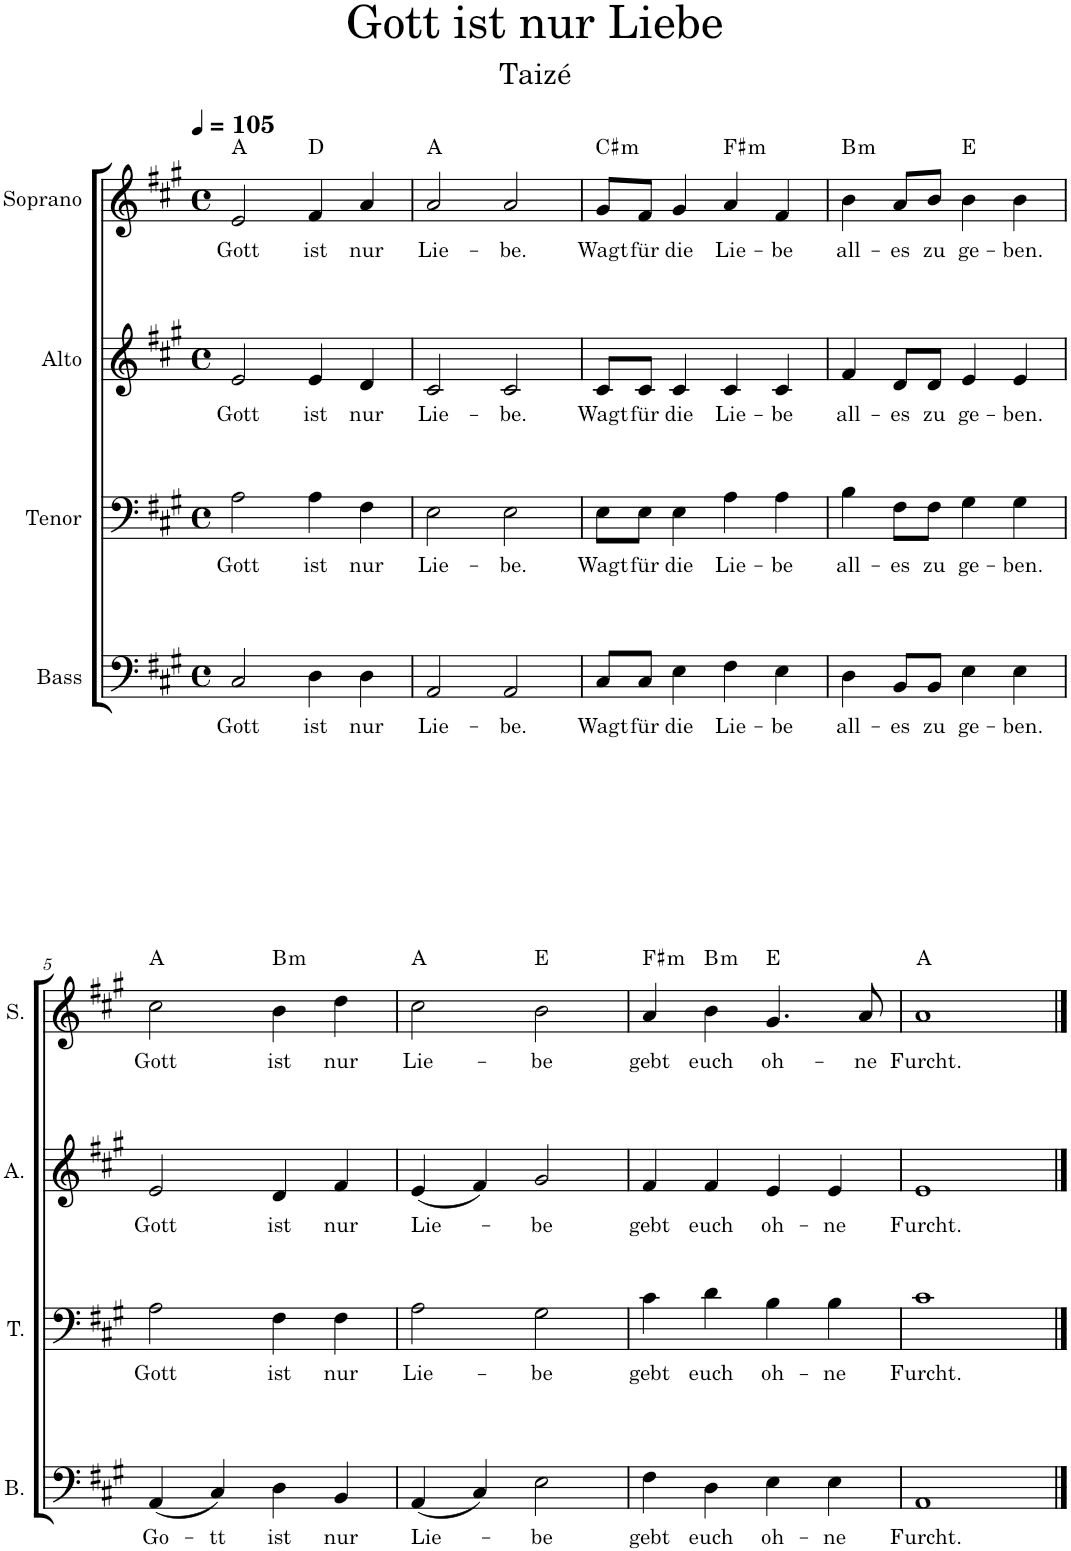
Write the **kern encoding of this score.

**kern	**text	**kern	**text	**kern	**text	**kern	**text	**harte
*part4	*part4	*part3	*part3	*part2	*part2	*part1	*part1	*part1
*staff4	*staff4	*staff3	*staff3	*staff2	*staff2	*staff1	*staff1	*
*I"Bass	*	*I"Tenor	*	*I"Alto	*	*I"Soprano	*	*
*I'B.	*	*I'T.	*	*I'A.	*	*I'S.	*	*
*clefF4	*	*clefF4	*	*clefG2	*	*clefG2	*	*
*k[f#c#g#]	*	*k[f#c#g#]	*	*k[f#c#g#]	*	*k[f#c#g#]	*	*
*M4/4	*	*M4/4	*	*M4/4	*	*M4/4	*	*
*met(c)	*	*met(c)	*	*met(c)	*	*met(c)	*	*
*MM105	*	*MM105	*	*MM105	*	*MM105	*	*
=1	=1	=1	=1	=1	=1	=1	=1	=1
!	!LO:LY:b	!	!LO:LY:b	!	!LO:LY:b	!	!LO:LY:b	!
2C#/	Gott	2A\	Gott	2e/	Gott	2e/	Gott	A:maj
!	!LO:LY:b	!	!LO:LY:b	!	!LO:LY:b	!	!LO:LY:b	!
4D\	ist	4A\	ist	4e/	ist	4f#/	ist	D:maj
!	!LO:LY:b	!	!LO:LY:b	!	!LO:LY:b	!	!LO:LY:b	!
4D\	nur	4F#\	nur	4d/	nur	4a/	nur	.
=2	=2	=2	=2	=2	=2	=2	=2	=2
!	!LO:LY:b	!	!LO:LY:b	!	!LO:LY:b	!	!LO:LY:b	!
2AA/	Lie-	2E\	Lie-	2c#/	Lie-	2a/	Lie-	A:maj
!	!LO:LY:b	!	!LO:LY:b	!	!LO:LY:b	!	!LO:LY:b	!
2AA/	-be.	2E\	-be.	2c#/	-be.	2a/	-be.	.
=3	=3	=3	=3	=3	=3	=3	=3	=3
!	!LO:LY:b	!	!LO:LY:b	!	!LO:LY:b	!	!LO:LY:b	!LO:H:kt=m
8C#/L	Wagt	8E\L	Wagt	8c#/L	Wagt	8g#/L	Wagt	C#:min
!	!LO:LY:b	!	!LO:LY:b	!	!LO:LY:b	!	!LO:LY:b	!
8C#/J	für	8E\J	für	8c#/J	für	8f#/J	für	.
!	!LO:LY:b	!	!LO:LY:b	!	!LO:LY:b	!	!LO:LY:b	!
4E\	die	4E\	die	4c#/	die	4g#/	die	.
!	!LO:LY:b	!	!LO:LY:b	!	!LO:LY:b	!	!LO:LY:b	!LO:H:kt=m
4F#\	Lie-	4A\	Lie-	4c#/	Lie-	4a/	Lie-	F#:min
!	!LO:LY:b	!	!LO:LY:b	!	!LO:LY:b	!	!LO:LY:b	!
4E\	-be	4A\	-be	4c#/	-be	4f#/	-be	.
=4	=4	=4	=4	=4	=4	=4	=4	=4
!	!LO:LY:b	!	!LO:LY:b	!	!LO:LY:b	!	!LO:LY:b	!LO:H:kt=m
4D\	all-	4B\	all-	4f#/	all-	4b\	all-	B:min
!	!LO:LY:b	!	!LO:LY:b	!	!LO:LY:b	!	!LO:LY:b	!
8BB/L	-es	8F#\L	-es	8d/L	-es	8a/L	-es	.
!	!LO:LY:b	!	!LO:LY:b	!	!LO:LY:b	!	!LO:LY:b	!
8BB/J	zu	8F#\J	zu	8d/J	zu	8b/J	zu	.
!	!LO:LY:b	!	!LO:LY:b	!	!LO:LY:b	!	!LO:LY:b	!
4E\	ge-	4G#\	ge-	4e/	ge-	4b\	ge-	E:maj
!	!LO:LY:b	!	!LO:LY:b	!	!LO:LY:b	!	!LO:LY:b	!
4E\	-ben.	4G#\	-ben.	4e/	-ben.	4b\	-ben.	.
!!LO:LB:g=z
=5	=5	=5	=5	=5	=5	=5	=5	=5
!	!LO:LY:b	!	!LO:LY:b	!	!LO:LY:b	!	!LO:LY:b	!
(4AA/	Go-	2A\	Gott	2e/	Gott	2cc#\	Gott	A:maj
!	!LO:LY:b	!	!	!	!	!	!	!
4C#/)	-tt	.	.	.	.	.	.	.
!	!LO:LY:b	!	!LO:LY:b	!	!LO:LY:b	!	!LO:LY:b	!LO:H:kt=m
4D\	ist	4F#\	ist	4d/	ist	4b\	ist	B:min
!	!LO:LY:b	!	!LO:LY:b	!	!LO:LY:b	!	!LO:LY:b	!
4BB/	nur	4F#\	nur	4f#/	nur	4dd\	nur	.
=6	=6	=6	=6	=6	=6	=6	=6	=6
!	!LO:LY:b	!	!LO:LY:b	!	!LO:LY:b	!	!LO:LY:b	!
(4AA/	Lie-	2A\	Lie-	(4e/	Lie-	2cc#\	Lie-	A:maj
4C#/)	.	.	.	4f#/)	.	.	.	.
!	!LO:LY:b	!	!LO:LY:b	!	!LO:LY:b	!	!LO:LY:b	!
2E\	be	2G#\	-be	2g#/	-be	2b\	-be	E:maj
=7	=7	=7	=7	=7	=7	=7	=7	=7
!	!LO:LY:b	!	!LO:LY:b	!	!LO:LY:b	!	!LO:LY:b	!LO:H:kt=m
4F#\	gebt	4c#\	gebt	4f#/	gebt	4a/	gebt	F#:min
!	!LO:LY:b	!	!LO:LY:b	!	!LO:LY:b	!	!LO:LY:b	!LO:H:kt=m
4D\	euch	4d\	euch	4f#/	euch	4b\	euch	B:min
!	!LO:LY:b	!	!LO:LY:b	!	!LO:LY:b	!	!LO:LY:b	!
4E\	oh-	4B\	oh-	4e/	oh-	4.g#/	oh-	E:maj
!	!LO:LY:b	!	!LO:LY:b	!	!LO:LY:b	!	!	!
4E\	-ne	4B\	-ne	4e/	-ne	.	.	.
!	!	!	!	!	!	!	!LO:LY:b	!
.	.	.	.	.	.	8a/	-ne	.
=8	=8	=8	=8	=8	=8	=8	=8	=8
!	!LO:LY:b	!	!LO:LY:b	!	!LO:LY:b	!	!LO:LY:b	!
1AA	Furcht.	1c#	Furcht.	1e	Furcht.	1a	Furcht.	A:maj
==	==	==	==	==	==	==	==	==
*-	*-	*-	*-	*-	*-	*-	*-	*-
